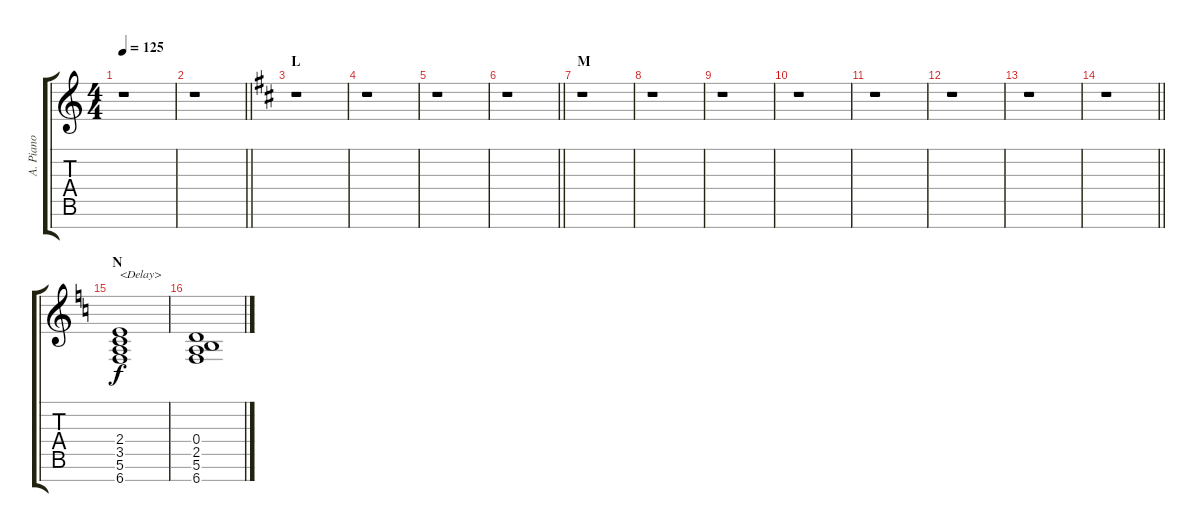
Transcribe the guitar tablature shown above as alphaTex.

\track ("A. Piano" "A. Piano") {instrument acousticgrandpiano}
\staff {score tabs}
\tuning (E5 B4 G4 D4 A3 E3 B2) {hide}
\ts (4 4)
\tempo 125
\clef g2
\ks c
r.1{dy f} |
\barLineRight lightlight
r.1 |
\section ("" "L")
\ks d
r.1 |
r.1 |
r.1 |
\barLineRight lightlight
r.1 |
\section ("" "M")
r.1 |
r.1 |
r.1 |
r.1 |
r.1 |
r.1 |
r.1 |
\barLineRight lightlight
r.1 |
\section ("" "N")
\ks c
(2.4 3.5 5.6 6.7).1{txt "<Delay>"} |
(0.4 2.5 5.6 6.7).1
